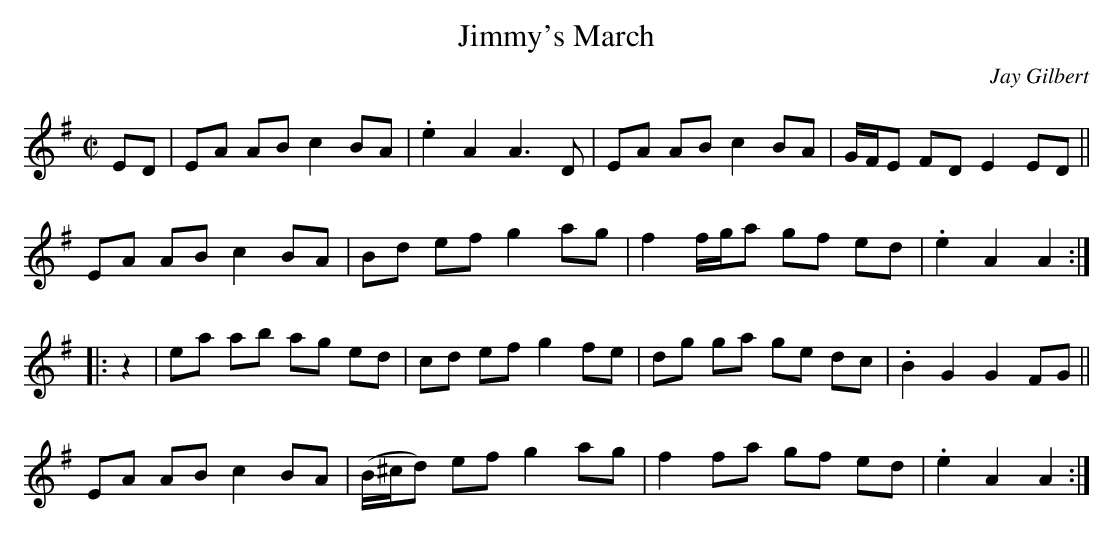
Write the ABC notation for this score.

X:1
T: Jimmy's March
C: Jay Gilbert
M: C|
L: 1/8
K: Ador
ED |\
EA AB c2 BA | .e2 A2 A3 D | EA AB c2 BA | G/F/E FD E2 ED ||
EA AB c2 BA | Bd ef g2 ag | f2 f/g/a gf ed | .e2 A2 A2 :|
|: z2 |\
ea ab ag ed | cd ef g2 fe | dg ga ge dc | .B2 G2 G2 FG ||
EA AB c2 BA | (B/^c/d) ef g2 ag | f2 fa gf ed | .e2 A2 A2 :|
